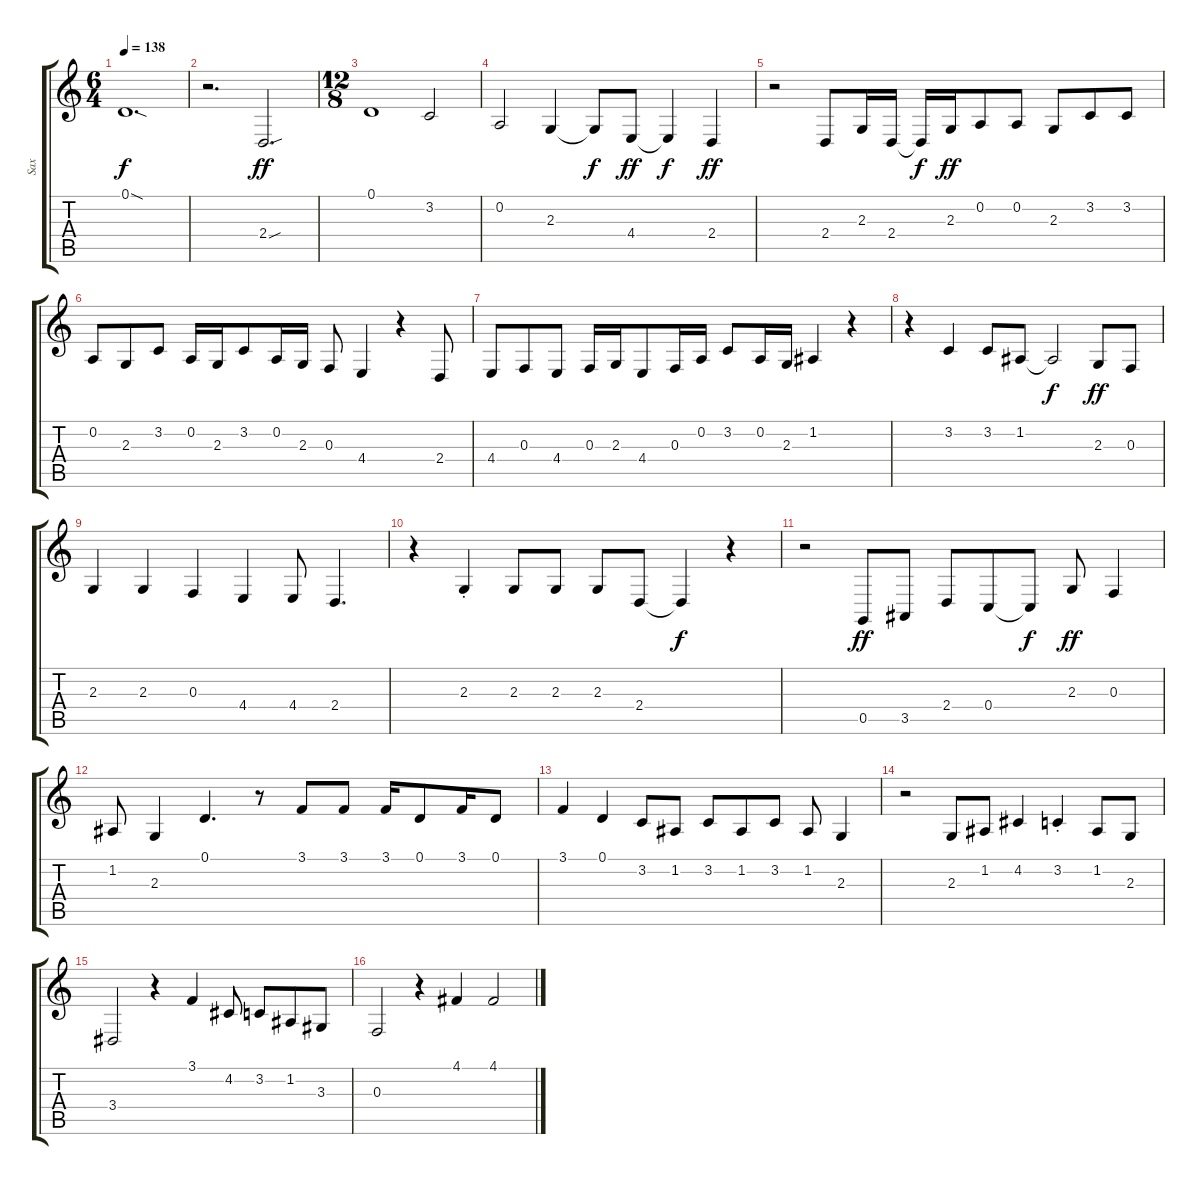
\track ("Sax" "Sax") {instrument baritonesax}
\staff {score tabs}
\tuning (D4 A3 F3 C3 G2 D2) {hide}
\ts (6 4)
\tempo 138
\clef g2
\ks c
0.1{sod t}.1{d dy f} |
r.2{d} 2.4{sou}.2{d dy ff} |
\ts (12 8)
0.1.1 3.2.2 |
0.2.2 2.3.4 2.3{t}.8{dy f} 4.4.8{dy ff} 4.4{t}.4{dy f} 2.4.4{dy ff} |
r.2 2.4.8 2.3.16 2.4.16 2.4{t}.16{dy f} 2.3.16{dy ff} 0.2.8 0.2.8 2.3.8 3.2.8 3.2.8 |
0.2.8 2.3.8 3.2.8 0.2.16 2.3.16 3.2.8 0.2.16 2.3.16 0.3.8 4.4.4 r.4 2.4.8 |
4.4.8 0.3.8 4.4.8 0.3.16 2.3.16 4.4.8 0.3.16 0.2.16 3.2.8 0.2.16 2.3.16 1.2.4 r.4 |
r.4 3.2.4 3.2.8 1.2.8 1.2{t}.2{dy f} 2.3.8{dy ff} 0.3.8 |
2.3.4 2.3.4 0.3.4 4.4.4 4.4.8 2.4.4{d} |
r.4 2.3{st}.4 2.3.8 2.3.8 2.3.8 2.4.8 2.4{t}.4{dy f} r.4 |
r.2 0.5.8{dy ff} 3.5.8 2.4.8 0.4.8 0.4{t}.8{dy f} 2.3.8{dy ff} 0.3.4 |
1.2.8 2.3.4 0.1.4{d} r.8 3.1.8 3.1.8 3.1.16 0.1.8 3.1.16 0.1.8 |
3.1.4 0.1.4 3.2.8 1.2.8 3.2.8 1.2.8 3.2.8 1.2.8 2.3.4 |
r.2 2.3.8 1.2.8 4.2.4 3.2{st}.4 1.2.8 2.3.8 |
3.4.2 r.4 3.1.4 4.2.8 3.2.8 1.2.8 3.3.8 |
0.3.2 r.4 4.1.4 4.1.2
